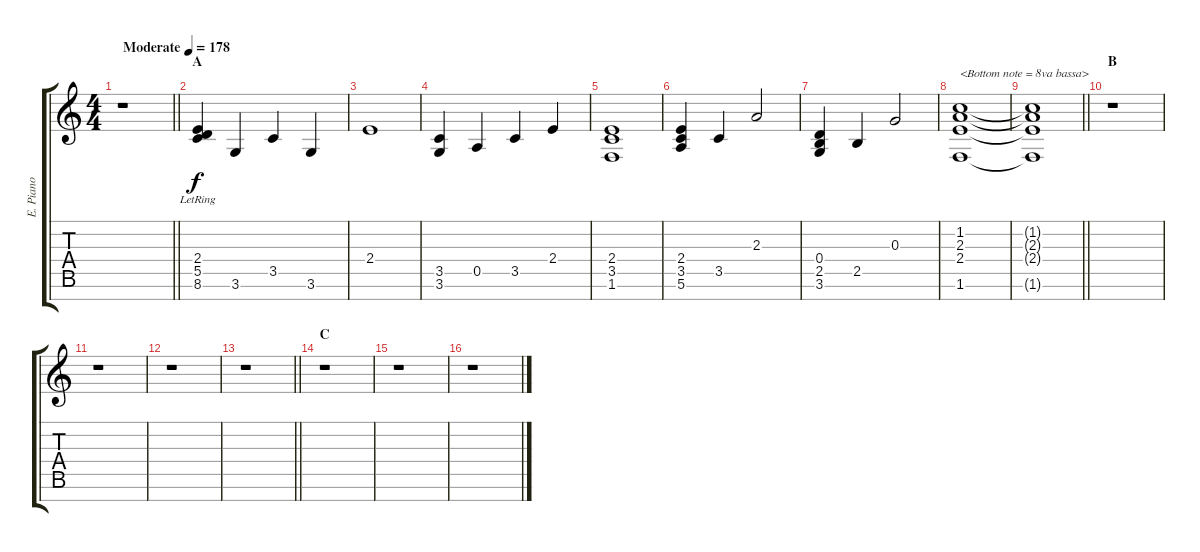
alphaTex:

\track ("E. Piano" "E. Piano") {instrument acousticgrandpiano}
\staff {score tabs}
\tuning (E5 B4 G4 D4 A3 E3 B2) {hide}
\ts (4 4)
\tempo (178 "Moderate")
\clef g2
\barLineRight lightlight
\ks c
r.1{dy f instrument acousticgrandpiano} |
\section ("" "A")
(2.4{lr} 5.5{lr} 8.6{lr}).4 3.6.4 3.5.4 3.6.4 |
2.4.1 |
(3.5 3.6).4 0.5.4 3.5.4 2.4.4 |
(2.4 3.5 1.6).1 |
(2.4 3.5 5.6).4 3.5.4 2.3.2 |
(0.4 2.5 3.6).4 2.5.4 0.3.2 |
(1.2 2.3 2.4 1.6).1{txt "<Bottom note = 8va bassa>"} |
\barLineRight lightlight
(1.2{t} 2.3{t} 2.4{t} 1.6{t}).1 |
\section ("" "B")
r.1 |
r.1 |
r.1 |
\barLineRight lightlight
r.1 |
\section ("" "C")
r.1 |
r.1 |
r.1
